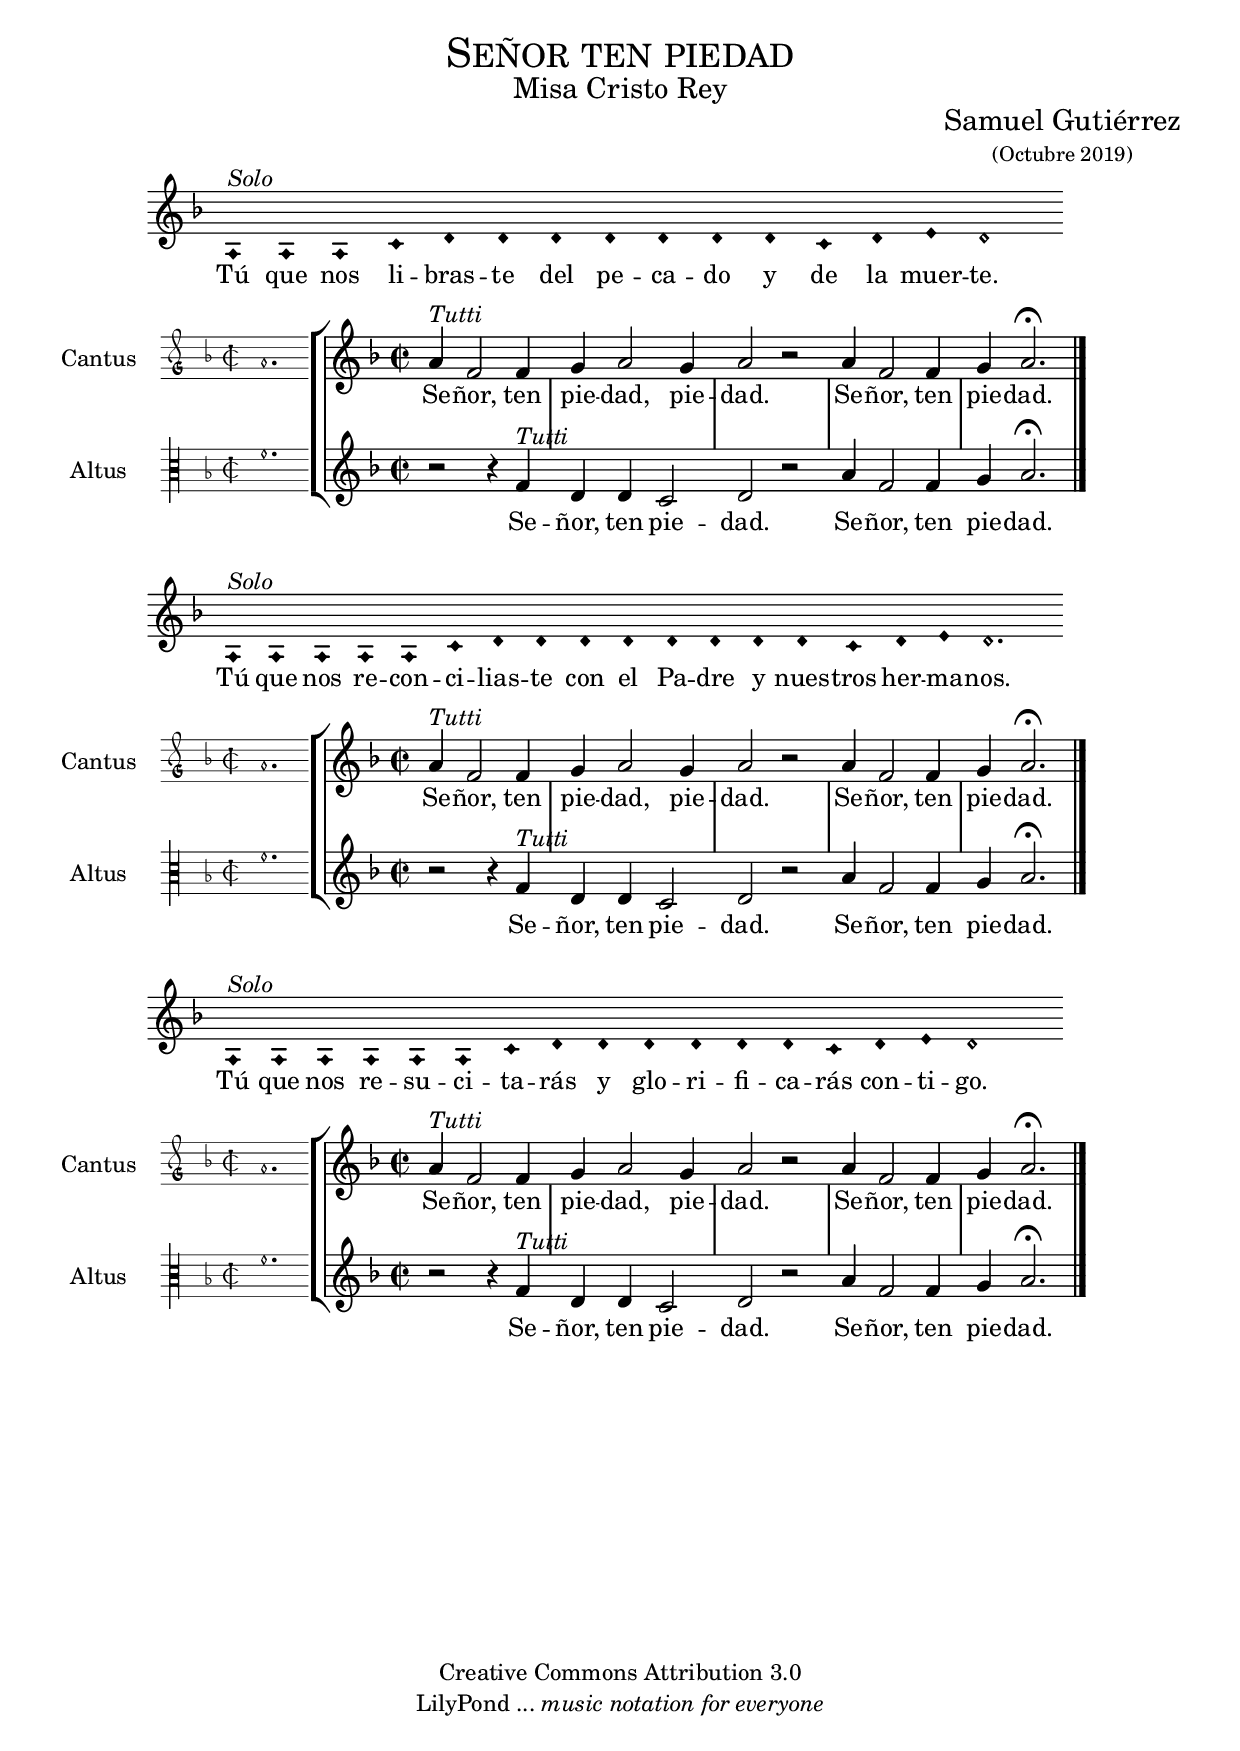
% ****************************************************************
%	Señor ten piedad - Melodia a modo del renacimiento
%   	Texto y musica con acompañamiento
%	by serach.sam@
% ****************************************************************
\language "espanol"
\version "2.19.82"

%#(set-global-staff-size 16.4)

% --- Cabecera
\markup { \fill-line { \center-column { \fontsize #5 \smallCaps "Señor ten piedad" \fontsize #2 "Misa Cristo Rey" } } }
\markup { \fill-line { " " \center-column { \fontsize #2 "Samuel Gutiérrez" \small "(Octubre 2019)" } } }
\header {
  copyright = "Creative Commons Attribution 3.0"
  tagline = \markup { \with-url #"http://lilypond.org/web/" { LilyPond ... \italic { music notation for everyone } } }
  breakbefore = ##t
}

% --- Parametro globales
global = {
  \set Score.skipBars = ##t
  \clef "treble"
  \key re \minor
  \time 2/2

  % the actual music
  \skip 1*5

  % let finis bar go through all staves
  \override Staff.BarLine.transparent = ##f

  % finis bar
  \bar "|."
}

% --- Musica
cantusIncipit = {
  \set Staff.instrumentName = "Cantus"
  \clef "petrucci-g"
  \key fa \major
  \time 2/2
  la'1.
}

cantusNotes = \relative do ' {
  la'4^\markup{ \italic "Tutti"} fa2 fa4 |
  sol4 la2 sol4 |
  la2 r |
  la4 fa2 fa4 |
  sol4 la2. \fermata | \break
}

cantusLyrics = \lyricmode {
  Se -- ñor, ten pie -- dad, pie -- dad. Se -- ñor, ten pie -- dad.
}

altusIncipit = {
  \set Staff.instrumentName = "Altus"
  \clef "petrucci-c3"
  \key fa \major
  \time 2/2
  fa'1.
}

altusNotes = \relative do' {
  r2 r4 fa4^\markup{ \italic "Tutti"} |
  re4 re do2 |
  re2 r |
  la'4 fa2 fa4 |
  sol4 la2. \fermata | \break
}

altusLyrics = \lyricmode {
  Se -- ñor, ten pie -- dad. Se -- ñor, ten pie -- dad.
}

% --- invocacion #1
\score{
  <<
    \new Voice = "invocacion" {
      \override Staff.TimeSignature.stencil = #'()
      \override Stem.transparent = ##t
      \set Score.timing = ##f
      \override NoteHead.style = #'neomensural
      \key re \minor
      \relative do' {
        la4^\markup{ \italic "Solo"} la la do re re re re re re re do re mi re2
      }
    }
    \new Lyrics \lyricsto "invocacion" {
      \lyricmode {
        Tú que nos li -- bras -- te del pe -- ca -- do y de la muer -- te.
      }
    }
  >>
  \layout {
    indent = 1.5 \cm
    line-width = 17\cm
    ragged-right = ##f
  }
}

\score {
  <<
    \new StaffGroup = choirStaff <<
      \new Voice = "cantusNotes" <<
        \set Staff.instrumentName = #"Cantus"
        \incipit \cantusIncipit
        \global
        \cantusNotes
      >>
      \new Lyrics \lyricsto cantusNotes { \cantusLyrics }
      \new Voice = "altusNotes" <<
        \set Staff.instrumentName = #"Altus"
        \global
        \incipit \altusIncipit
        \altusNotes
      >>
      \new Lyrics \lyricsto altusNotes { \altusLyrics }
    >>
  >>
  \layout {
    \context {
      \Score
      \hide BarLine
    }
    \context {
      \Lyrics
      \consists "Bar_engraver"
      \consists "Separating_line_group_engraver"
    }
    \context {
      \Voice
      \hide Slur
      \remove "Forbid_line_break_engraver"
    }
    indent = 4.5\cm
    incipit-width = 2.5\cm
  }
}

% --- Invocacion #2
\score{
  <<
    \new Voice = "invocacion" {
      \override Staff.TimeSignature.stencil = #'()
      \override Stem.transparent = ##t
      \set Score.timing = ##f
      \override NoteHead.style = #'neomensural
      \key re \minor
      \relative do' {
        la4^\markup{ \italic "Solo"} la la la la do re re re re re re re re do re mi re2.
      }
    }
    \new Lyrics \lyricsto "invocacion" {
      \lyricmode {
        Tú que nos re -- con -- ci -- lias -- te con el Pa -- dre y nues -- tros her -- ma -- nos.
      }
    }
  >>
  \layout {
    indent = 1.5 \cm
    line-width = 17\cm
    ragged-right = ##f
  }
}

\score {
  <<
    \new StaffGroup = choirStaff <<
      \new Voice = "cantusNotes" <<
        \set Staff.instrumentName = #"Cantus"
        \incipit \cantusIncipit
        \global
        \cantusNotes
      >>
      \new Lyrics \lyricsto cantusNotes { \cantusLyrics }
      \new Voice = "altusNotes" <<
        \set Staff.instrumentName = #"Altus"
        \global
        \incipit \altusIncipit
        \altusNotes
      >>
      \new Lyrics \lyricsto altusNotes { \altusLyrics }
    >>
  >>
  \layout {
    \context {
      \Score
      \hide BarLine
    }
    \context {
      \Lyrics
      \consists "Bar_engraver"
      \consists "Separating_line_group_engraver"
    }
    \context {
      \Voice
      \hide Slur
      \remove "Forbid_line_break_engraver"
    }
    indent = 4.5\cm
    incipit-width = 2.5\cm
  }
}

% --- Invocacion #3
\score{
  <<
    \new Voice = "invocacion" {
      \override Staff.TimeSignature.stencil = #'()
      \override Stem.transparent = ##t
      \set Score.timing = ##f
      \override NoteHead.style = #'neomensural
      \key re \minor
      \relative do' {
        la4^\markup{ \italic "Solo"} la la la la la do re re re re re re do re mi re1
      }
    }
    \new Lyrics \lyricsto "invocacion" {
      \lyricmode {
        Tú que nos re -- su -- ci -- ta -- rás y glo -- ri -- fi -- ca -- rás con -- ti -- go.
      }
    }
  >>
  \layout {
    indent = 1.5 \cm
    line-width = 17\cm
    ragged-right = ##f
  }
}

\score {
  <<
    \new StaffGroup = choirStaff <<
      \new Voice = "cantusNotes" <<
        \set Staff.instrumentName = #"Cantus"
        \incipit \cantusIncipit
        \global
        \cantusNotes
      >>
      \new Lyrics \lyricsto cantusNotes { \cantusLyrics }
      \new Voice = "altusNotes" <<
        \set Staff.instrumentName = #"Altus"
        \global
        \incipit \altusIncipit
        \altusNotes
      >>
      \new Lyrics \lyricsto altusNotes { \altusLyrics }
    >>
  >>
  \layout {
    \context {
      \Score
      \hide BarLine
    }
    \context {
      \Lyrics
      \consists "Bar_engraver"
      \consists "Separating_line_group_engraver"
    }
    \context {
      \Voice
      \hide Slur
      \remove "Forbid_line_break_engraver"
    }
    indent = 4.5\cm
    incipit-width = 2.5\cm
  }
}

% --- Pagina
\paper{
  #(set-default-paper-size "letter")
}